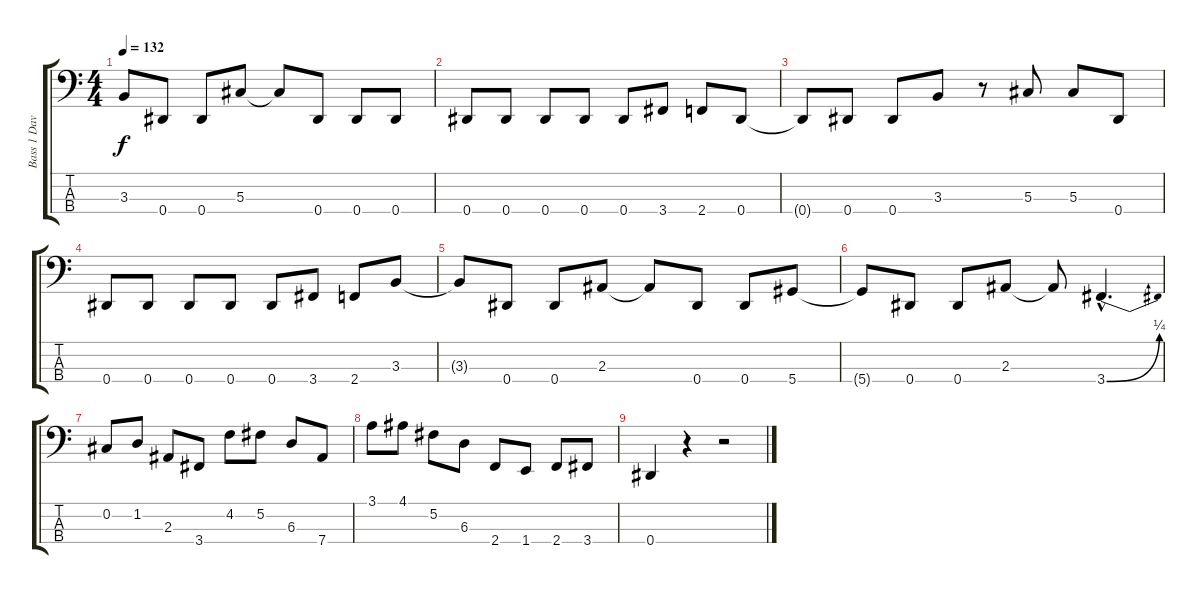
\track ("Bass 1 Dave Ellefson" "Bass 1 Dav") {instrument electricbasspick}
\staff {score tabs}
\tuning (Gb2 Db2 Ab1 Eb1) {hide}
\ts (4 4)
\tempo 132
\clef f4
\ks c
3.3{t}.8{dy f} 0.4.8 0.4.8 5.3.8 5.3{t}.8 0.4.8 0.4.8 0.4.8 |
0.4.8 0.4.8 0.4.8 0.4.8 0.4.8 3.4.8 2.4.8 0.4.8 |
0.4{t}.8 0.4.8 0.4.8 3.3.8 r.8 5.3.8 5.3.8 0.4.8 |
0.4.8 0.4.8 0.4.8 0.4.8 0.4.8 3.4.8 2.4.8 3.3.8 |
3.3{t}.8 0.4.8 0.4.8 2.3.8 2.3{t}.8 0.4.8 0.4.8 5.4.8 |
5.4{t}.8 0.4.8 0.4.8 2.3.8 2.3{t}.8 3.4{be (bend 0 0 60 1) hac}.4{d} |
0.2.8 1.2.8 2.3.8 3.4.8 4.2.8 5.2.8 6.3.8 7.4.8 |
3.1.8 4.1.8 5.2.8 6.3.8 2.4.8 1.4.8 2.4.8 3.4.8 |
0.4.4 r.4 r.2
